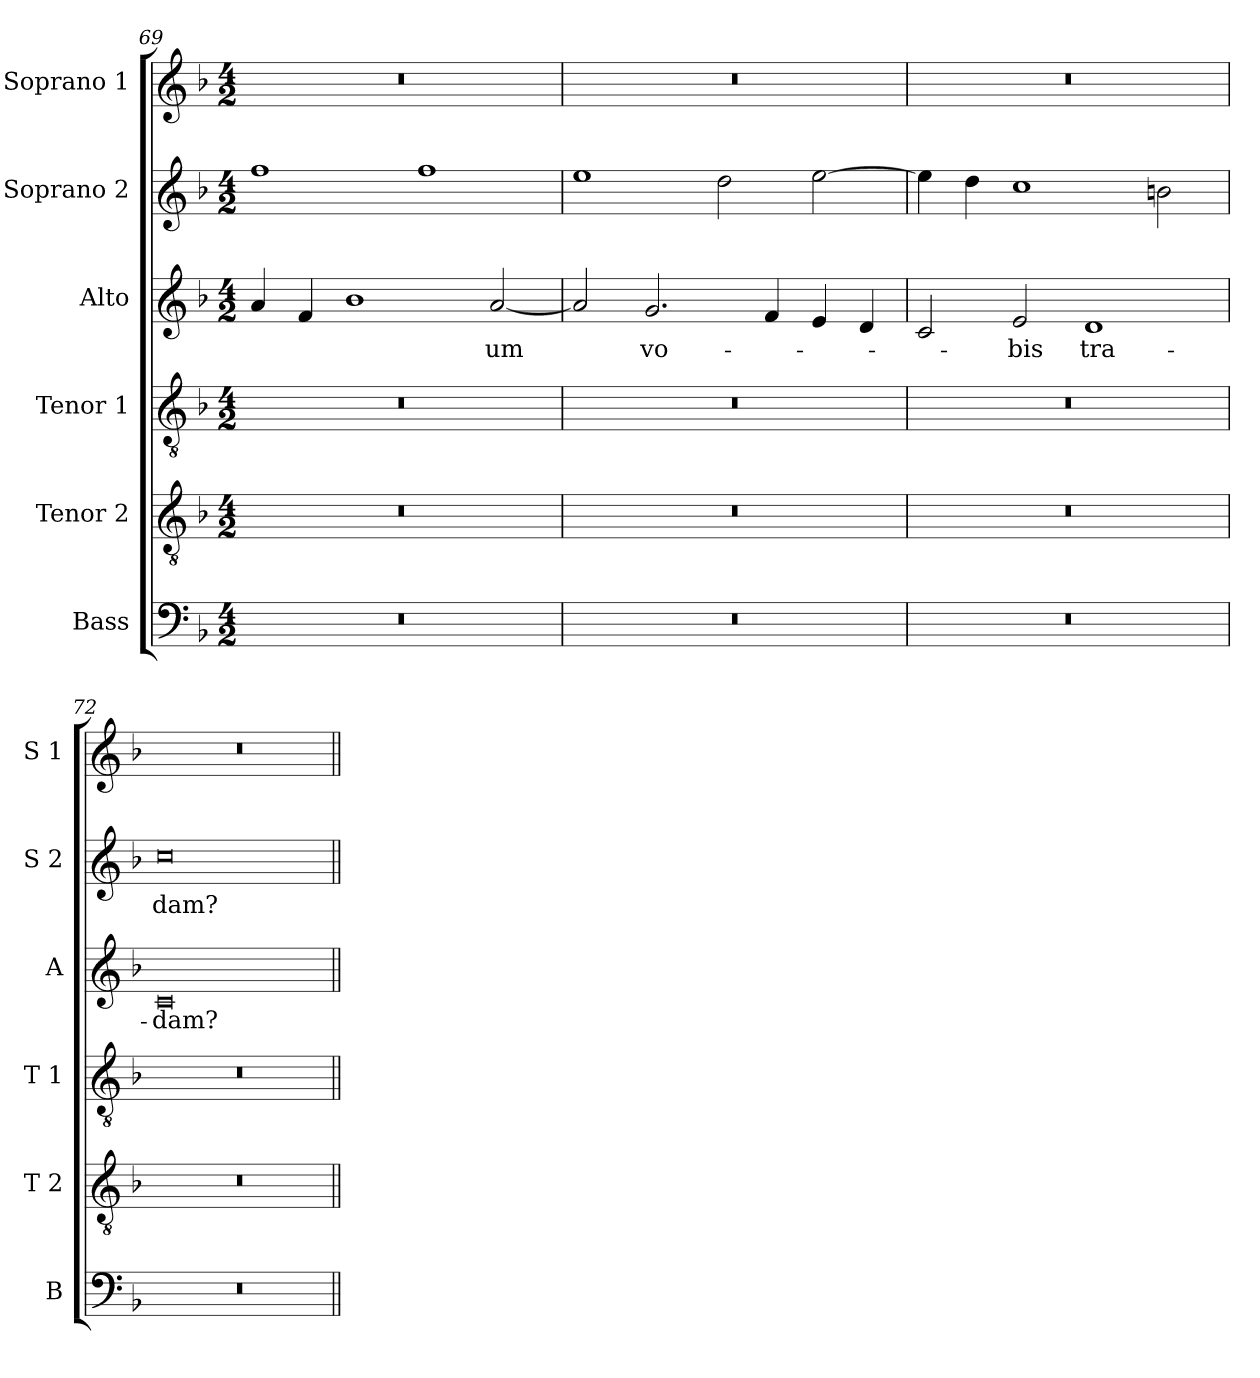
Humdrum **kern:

**kern	**kern	**kern	**kern	**text	**kern	**text	**kern
*part6	*part5	*part4	*part3	*part3	*part2	*part2	*part1
*staff6	*staff5	*staff4	*staff3	*staff3	*staff2	*staff2	*staff1
*I"Bass	*I"Tenor 2	*I"Tenor 1	*I"Alto	*	*I"Soprano 2	*	*I"Soprano 1
*I'B	*I'T 2	*I'T 1	*I'A	*	*I'S 2	*	*I'S 1
!!LO:LB:g=z
*clefF4	*clefGv2	*clefGv2	*clefG2	*	*clefG2	*	*clefG2
*k[b-]	*k[b-]	*k[b-]	*k[b-]	*	*k[b-]	*	*k[b-]
*F:	*F:	*F:	*F:	*	*F:	*	*F:
*M4/2	*M4/2	*M4/2	*M4/2	*	*M4/2	*	*M4/2
=69	=69	=69	=69	=69	=69	=69	=69
0r	0r	0r	4a/	.	1ff	.	0r
.	.	.	4f/	.	.	.	.
.	.	.	1b-	.	.	.	.
.	.	.	.	.	1ff	.	.
!	!	!	!	!LO:LY:b	!	!	!
.	.	.	[2a/	-um	.	.	.
=70	=70	=70	=70	=70	=70	=70	=70
0r	0r	0r	2a/]	.	1ee	.	0r
!	!	!	!	!LO:LY:b	!	!	!
.	.	.	2.g/	vo-	.	.	.
.	.	.	.	.	2dd\	.	.
.	.	.	4f/	.	.	.	.
.	.	.	4e/	.	[2ee\	.	.
.	.	.	4d/	.	.	.	.
=71	=71	=71	=71	=71	=71	=71	=71
0r	0r	0r	2c/	.	4ee\]	.	0r
.	.	.	.	.	4dd\	.	.
!	!	!	!	!LO:LY:b	!	!	!
.	.	.	2e/	-bis	1cc	.	.
!	!	!	!	!LO:LY:b	!	!	!
.	.	.	1d	tra-	.	.	.
.	.	.	.	.	2bn\	.	.
=72	=72	=72	=72	=72	=72	=72	=72
!	!	!	!	!LO:LY:b	!	!	!
!	!	!	!	!	!	!LO:LY:b	!
0r	0r	0r	0c	-dam?	0cc	dam?	0r
=||	=||	=||	=||	=||	=||	=||	=||
*-	*-	*-	*-	*-	*-	*-	*-
